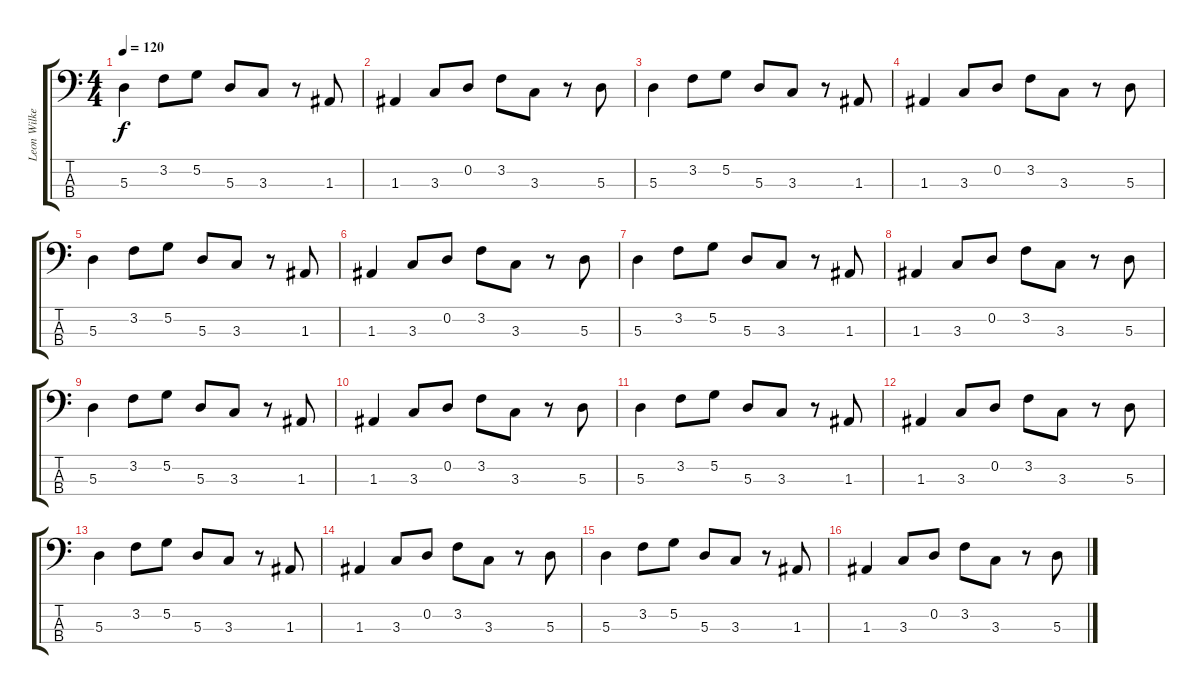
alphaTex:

\track ("Leon Wilkeson (Bass Guitar)" "Leon Wilke") {instrument electricbasspick}
\staff {score tabs}
\tuning (G2 D2 A1 E1) {hide}
\ts (4 4)
\tempo 120
\clef f4
\ks c
5.3.4{dy f} 3.2.8 5.2.8 5.3.8 3.3.8 r.8 1.3.8 |
1.3.4 3.3.8 0.2.8 3.2.8 3.3.8 r.8 5.3.8 |
5.3.4 3.2.8 5.2.8 5.3.8 3.3.8 r.8 1.3.8 |
1.3.4 3.3.8 0.2.8 3.2.8 3.3.8 r.8 5.3.8 |
5.3.4 3.2.8 5.2.8 5.3.8 3.3.8 r.8 1.3.8 |
1.3.4 3.3.8 0.2.8 3.2.8 3.3.8 r.8 5.3.8 |
5.3.4 3.2.8 5.2.8 5.3.8 3.3.8 r.8 1.3.8 |
1.3.4 3.3.8 0.2.8 3.2.8 3.3.8 r.8 5.3.8 |
5.3.4 3.2.8 5.2.8 5.3.8 3.3.8 r.8 1.3.8 |
1.3.4 3.3.8 0.2.8 3.2.8 3.3.8 r.8 5.3.8 |
5.3.4 3.2.8 5.2.8 5.3.8 3.3.8 r.8 1.3.8 |
1.3.4 3.3.8 0.2.8 3.2.8 3.3.8 r.8 5.3.8 |
5.3.4 3.2.8 5.2.8 5.3.8 3.3.8 r.8 1.3.8 |
1.3.4 3.3.8 0.2.8 3.2.8 3.3.8 r.8 5.3.8 |
5.3.4 3.2.8 5.2.8 5.3.8 3.3.8 r.8 1.3.8 |
1.3.4 3.3.8 0.2.8 3.2.8 3.3.8 r.8 5.3.8
